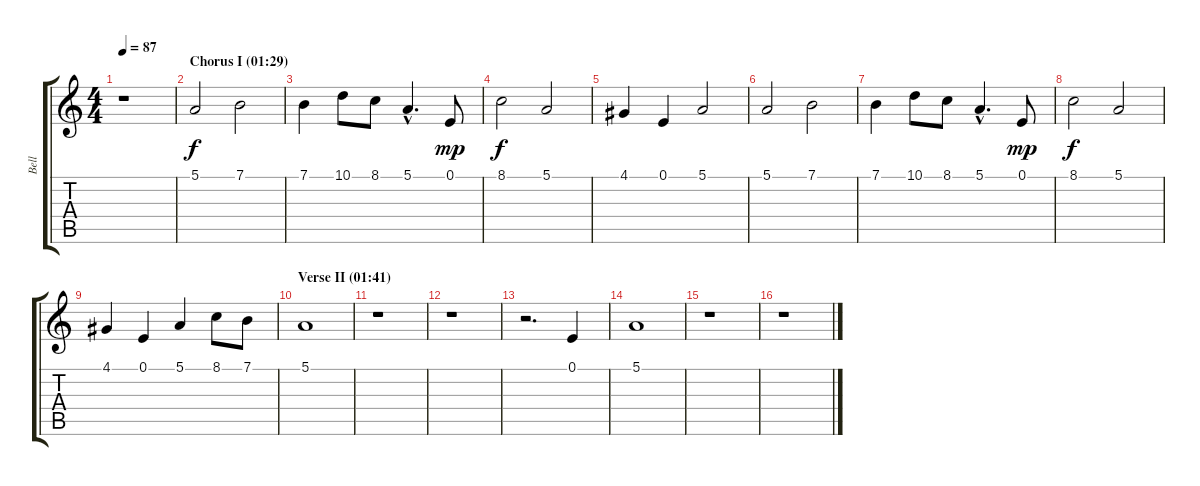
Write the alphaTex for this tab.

\track ("Bell" "Bell") {instrument tubularbells}
\staff {score tabs}
\tuning (E4 B3 G3 D3 A2 E2) {hide}
\ts (4 4)
\tempo 87
\clef g2
\ks c
r.1{dy f} |
\section ("" "Chorus I (01:29)")
5.1.2 7.1.2 |
7.1.4 10.1.8 8.1.8 5.1{hac}.4{d} 0.1.8{dy mp} |
8.1.2{dy f} 5.1.2 |
4.1.4 0.1.4 5.1.2 |
5.1.2 7.1.2 |
7.1.4 10.1.8 8.1.8 5.1{hac}.4{d} 0.1.8{dy mp} |
8.1.2{dy f} 5.1.2 |
4.1.4 0.1.4 5.1.4 8.1.8 7.1.8 |
\section ("" "Verse II (01:41)")
5.1.1 |
r.1 |
r.1 |
r.2{d} 0.1.4 |
5.1.1 |
r.1 |
r.1
